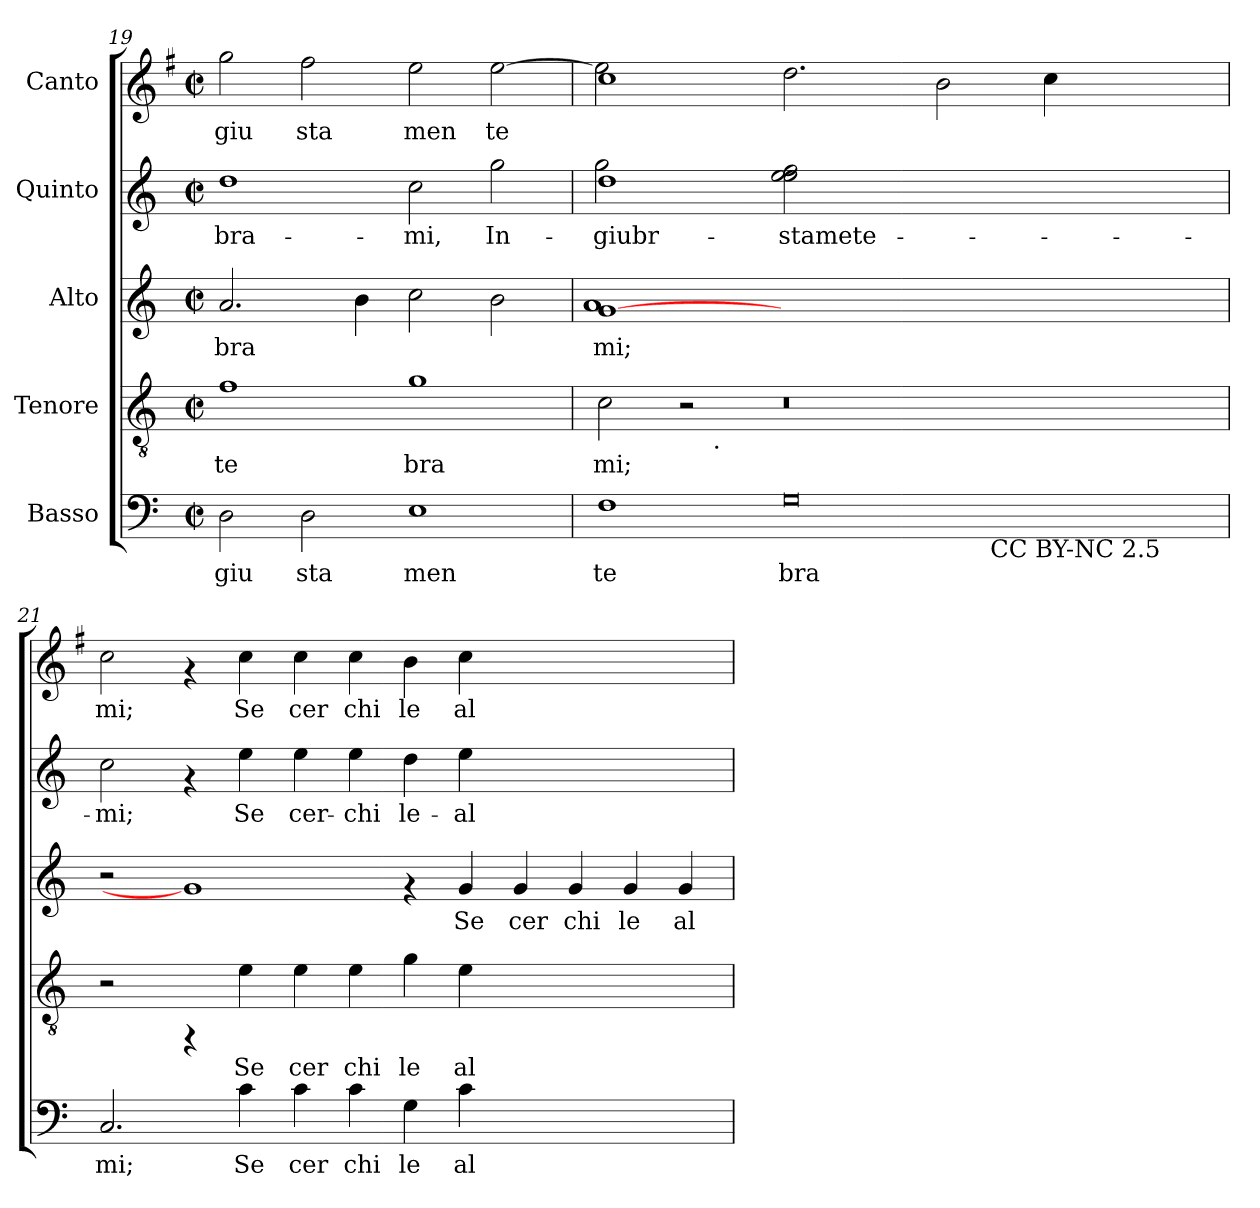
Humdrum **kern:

**kern	**text	**kern	**text	**kern	**text	**kern	**text	**kern	**text
*part5	*part5	*part4	*part4	*part3	*part3	*part2	*part2	*part1	*part1
*staff5	*staff5	*staff4	*staff4	*staff3	*staff3	*staff2	*staff2	*staff1	*staff1
*I"Basso	*	*I"Tenore	*	*I"Alto	*	*I"Quinto	*	*I"Canto	*
*clefF4	*	*clefGv2	*	*clefG2	*	*clefG2	*	*clefG2	*
*	*	*	*	*	*	*	*	*ITrd-3c-5	*
*k[]	*	*k[]	*	*k[]	*	*k[]	*	*k[]	*
*C:	*	*C:	*	*C:	*	*C:	*	*C:	*
*M2/2	*	*M2/2	*	*M2/2	*	*M2/2	*	*M2/2	*
*met(c|)	*	*met(c|)	*	*met(c|)	*	*met(c|)	*	*met(c|)	*
=19	=19	=19	=19	=19	=19	=19	=19	=19	=19
!	!LO:LY:b:cj	!	!LO:LY:b:cj	!	!LO:LY:b:cj	!	!LO:LY:b:cj	!	!LO:LY:b:cj
2D\	giu	1f	te	2.a/	bra	1dd	bra-	2ccc\	giu
!	!LO:LY:b:cj	!	!	!	!	!	!	!	!LO:LY:b:cj
2D\	sta	.	.	.	.	.	.	2bb\	sta
!	!	!	!	!	!LO:LY:b:cj	!	!	!	!
.	.	.	.	4b\	.	.	.	.	.
!	!LO:LY:b:cj	!	!LO:LY:b:cj	!	!LO:LY:b:cj	!	!LO:LY:b:cj	!	!LO:LY:b:cj
1E	men	1g	bra	2cc\	.	2cc\	-mi,	2aa\	men
!	!	!	!	!	!LO:LY:b:cj	!	!LO:LY:b:cj	!	!LO:LY:b:cj
.	.	.	.	2b\	.	2gg\	In-	[>2aa\	te
=20	=20	=20	=20	=20	=20	=20	=20	=20	=20
!	!	!	!	!	!	!	!	!LO:TX:a:t=6	!
!LO:TX:b:t=(ver. 2015-01-07)	!	!	!	!	!	!	!	!	!
!	!LO:LY:b:cj	!	!LO:LY:b:cj	!	!LO:LY:b:cj	!	!LO:LY:b:cj	!	!
*^	*	*^	*	*^	*	*^	*	*^	*
1F	0ryy	te	2c\	2ryy	mi;	[1g	1a	mi;	1dd	2gg\	-giubr-	1ff	2aa>\]	.
.	.	.	2r	16..ryy	.	.	.	.	.	1.ryy	.	.	2ryy	.
!	!	!	!	!LO:TX:b:t=.	!	!	!	!	!	!	!	!	!	!
.	.	.	.	1ryy	.	.	.	.	.	.	.	.	.	.
!	!	!LO:LY:b:cj	!	!	!	!	!	!	!	!	!LO:LY:b:cj	!	!	!
0G	.	bra	0r	.	.	0ryy	0ryy	.	2ff\ 2ee\ 2ee\	.	-stamete-	2.gg\	0ryy	.
.	.	.	.	.	.	.	.	.	1.ryy	.	.	.	.	.
.	.	.	.	1ryy	.	.	.	.	.	.	.	.	.	.
.	.	.	.	.	.	.	.	.	.	.	.	2ee\	.	.
!	!LO:TX:b:t=CC BY-NC 2.5	!	!	!	!	!	!	!	!	!	!	!	!	!
.	1ryy	.	.	.	.	.	.	.	.	1ryy	.	.	.	.
!	!	!	!	!	!	!	!	!	!	!	!	!	!	!LO:LY:b:cj
.	.	.	.	.	.	.	.	.	.	.	.	4ff\	.	.
.	.	.	.	.	.	.	.	.	.	.	.	2ryy	.	.
.	.	.	.	4ryy	.	.	.	.	.	.	.	.	.	.
.	.	.	.	8ryy	.	.	.	.	.	.	.	.	.	.
.	.	.	.	64ryy	.	.	.	.	.	.	.	.	.	.
=21	=21	=21	=21	=21	=21	=21	=21	=21	=21	=21	=21	=21	=21	=21
!	!	!LO:LY:b:cj	!	!	!	!	!	!	!	!	!LO:LY:b:cj	!	!	!LO:LY:b:cj
*v	*v	*	*	*	*	*v	*v	*	*v	*v	*	*v	*v	*
*	*	*v	*v	*	*	*	*	*	*	*
2.C/	mi;	2r	.	2r	.	2cc\	-mi;	2ff\	mi;
.	.	4rFF	.	1g]	.	4rf	.	4rf	.
!	!LO:LY:b:cj	!	!LO:LY:b:cj	!	!	!	!LO:LY:b:cj	!	!LO:LY:b:cj
4c\	Se	4e\	Se	.	.	4ee\	Se	4ff\	Se
!	!LO:LY:b:cj	!	!LO:LY:b:cj	!	!	!	!LO:LY:b:cj	!	!LO:LY:b:cj
4c\	cer	4e\	cer	.	.	4ee\	cer-	4ff\	cer
!	!LO:LY:b:cj	!	!LO:LY:b:cj	!	!	!	!LO:LY:b:cj	!	!LO:LY:b:cj
4c\	chi	4e\	chi	.	.	4ee\	-chi	4ff\	chi
!	!LO:LY:b:cj	!	!LO:LY:b:cj	!	!	!	!LO:LY:b:cj	!	!LO:LY:b:cj
4G\	le	4g\	le	4rf	.	4dd\	le-	4ee\	le
!	!LO:LY:b:cj	!	!LO:LY:b:cj	!	!LO:LY:b:cj	!	!LO:LY:b:cj	!	!LO:LY:b:cj
4c\	al	4e\	al	4g/	Se	4ee\	-al-	4ff\	al
!	!	!	!	!	!LO:LY:b:cj	!	!	!	!
1ryy	.	1ryy	.	4g/	cer	1ryy	.	1ryy	.
!	!	!	!	!	!LO:LY:b:cj	!	!	!	!
.	.	.	.	4g/	chi	.	.	.	.
!	!	!	!	!	!LO:LY:b:cj	!	!	!	!
.	.	.	.	4g/	le	.	.	.	.
!	!	!	!	!	!LO:LY:b:cj	!	!	!	!
.	.	.	.	4g/	al	.	.	.	.
=	=	=	=	=	=	=	=	=	=
*-	*-	*-	*-	*-	*-	*-	*-	*-	*-
